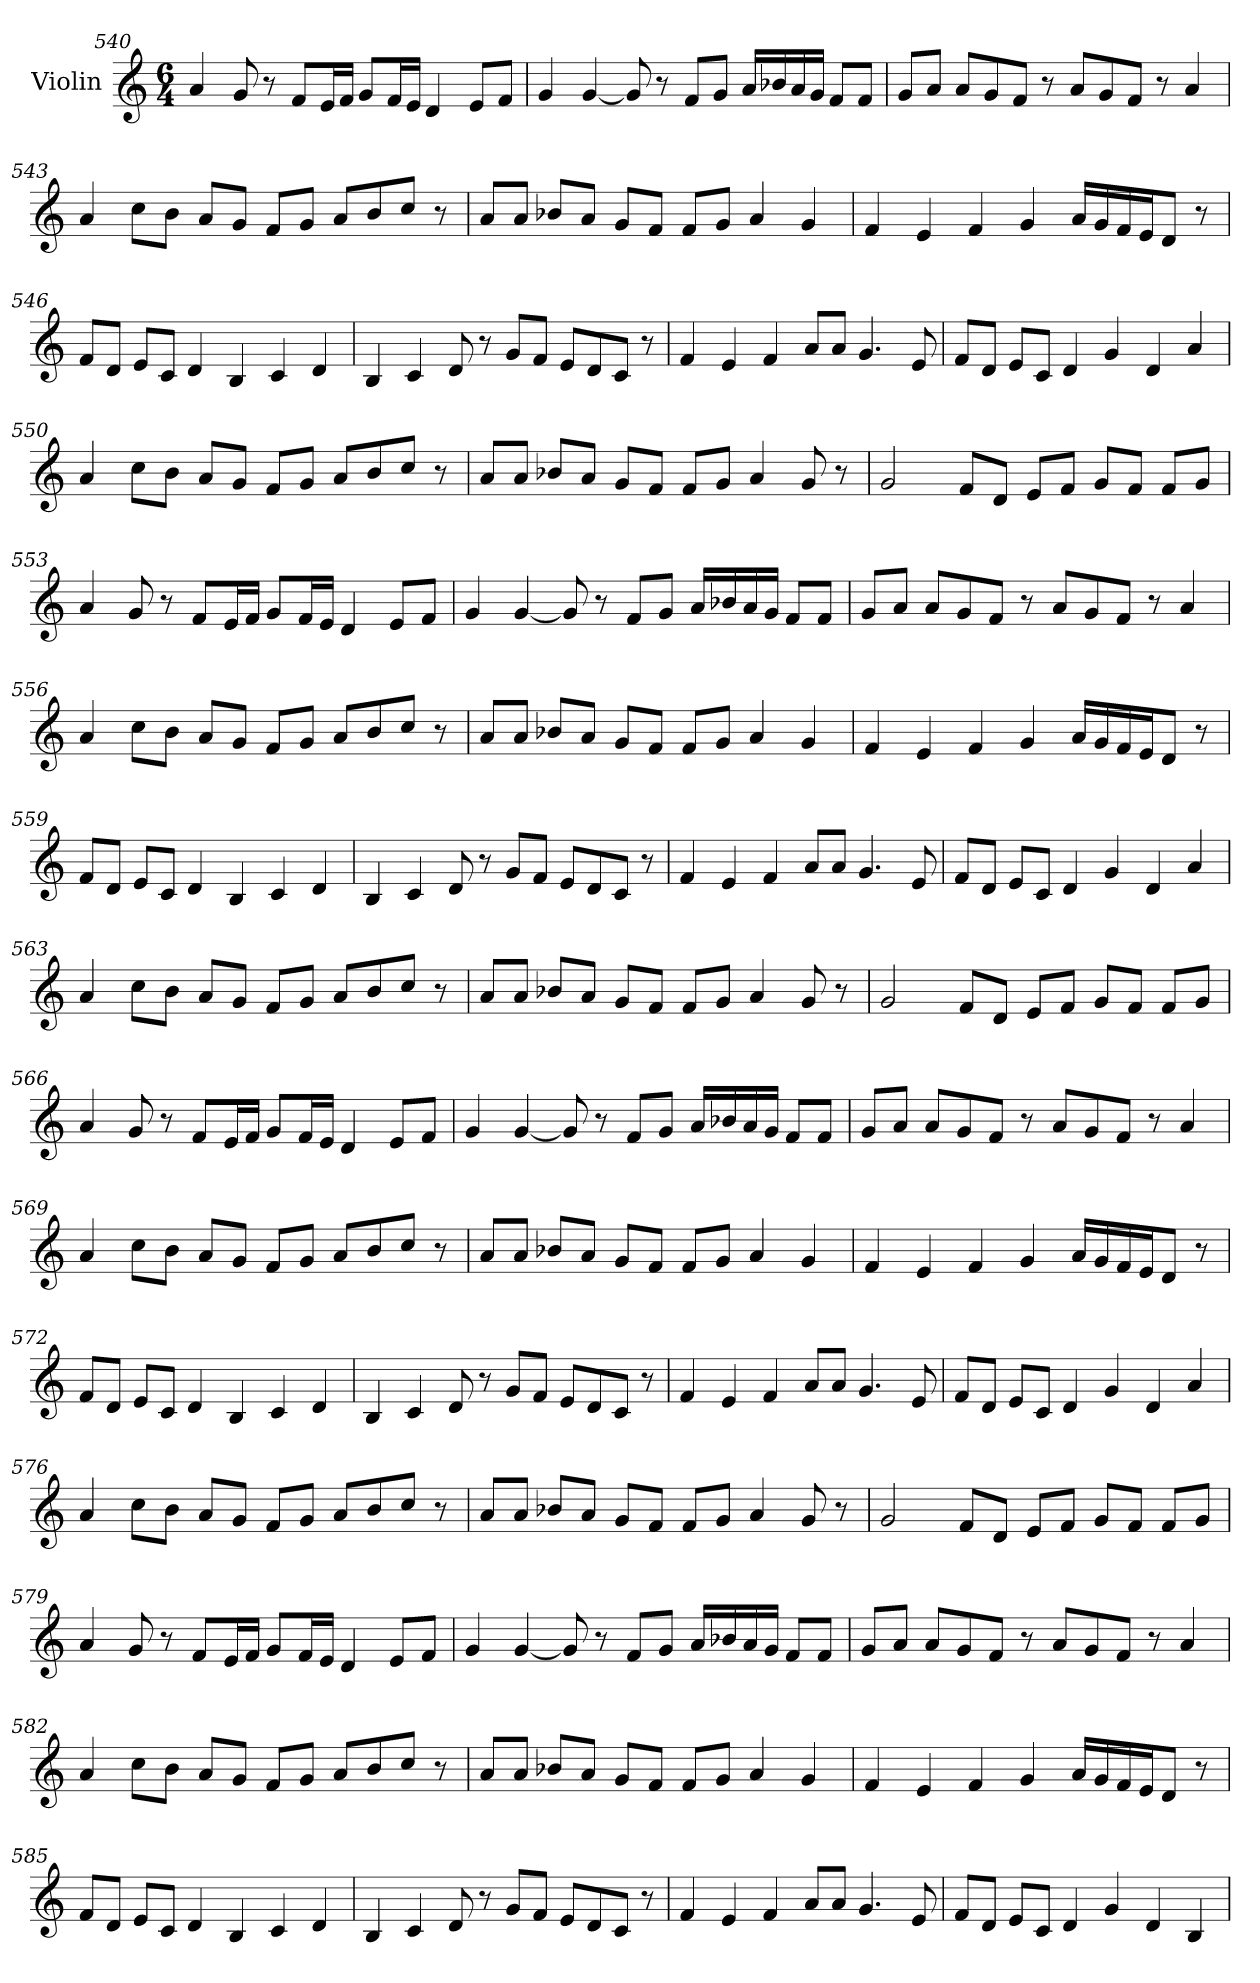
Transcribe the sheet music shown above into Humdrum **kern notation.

**kern
*part1
*staff1
*I"Violin
!!LO:LB:g=z
*clefG2
*k[]
*M6/4
=540
4a/
8g/
8r
8f/L
16e/L
16f/JJ
8g/L
16f/L
16e/JJ
4d/
8e/L
8f/J
=541
4g/
[4g/
8g/]
8r
8f/L
8g/J
16a/LL
16b-X/
16a/
16g/JJ
8f/L
8f/J
=542
8g/L
8a/J
8a/L
8g/
8f/J
8r
8a/L
8g/
8f/J
8r
4a/
!!LO:LB:g=z
=543
4a/
8cc\L
8b\J
8a/L
8g/J
8f/L
8g/J
8a/L
8b/
8cc/J
8r
=544
8a/L
8a/J
8b-X/L
8a/J
8g/L
8f/J
8f/L
8g/J
4a/
4g/
=545
4f/
4e/
4f/
4g/
16a/LL
16g/
16f/
16e/J
8d/J
8r
!!LO:LB:g=z
=546
8f/L
8d/J
8e/L
8c/J
4d/
4B/
4c/
4d/
=547
4B/
4c/
8d/
8r
8g/L
8f/J
8e/L
8d/
8c/J
8r
=548
4f/
4e/
4f/
8a/L
8a/J
4.g/
8e/
!!LO:LB:g=z
=549
8f/L
8d/J
8e/L
8c/J
4d/
4g/
4d/
4a/
=550
4a/
8cc\L
8b\J
8a/L
8g/J
8f/L
8g/J
8a/L
8b/
8cc/J
8r
=551
8a/L
8a/J
8b-X/L
8a/J
8g/L
8f/J
8f/L
8g/J
4a/
8g/
8r
!!LO:LB:g=z
=552
2g/
8f/L
8d/J
8e/L
8f/J
8g/L
8f/J
8f/L
8g/J
=553
4a/
8g/
8r
8f/L
16e/L
16f/JJ
8g/L
16f/L
16e/JJ
4d/
8e/L
8f/J
=554
4g/
[4g/
8g/]
8r
8f/L
8g/J
16a/LL
16b-X/
16a/
16g/JJ
8f/L
8f/J
!!LO:LB:g=z
=555
8g/L
8a/J
8a/L
8g/
8f/J
8r
8a/L
8g/
8f/J
8r
4a/
=556
4a/
8cc\L
8b\J
8a/L
8g/J
8f/L
8g/J
8a/L
8b/
8cc/J
8r
=557
8a/L
8a/J
8b-X/L
8a/J
8g/L
8f/J
8f/L
8g/J
4a/
4g/
!!LO:LB:g=z
=558
4f/
4e/
4f/
4g/
16a/LL
16g/
16f/
16e/J
8d/J
8r
=559
8f/L
8d/J
8e/L
8c/J
4d/
4B/
4c/
4d/
=560
4B/
4c/
8d/
8r
8g/L
8f/J
8e/L
8d/
8c/J
8r
!!LO:PB:g=z
=561
4f/
4e/
4f/
8a/L
8a/J
4.g/
8e/
=562
8f/L
8d/J
8e/L
8c/J
4d/
4g/
4d/
4a/
=563
4a/
8cc\L
8b\J
8a/L
8g/J
8f/L
8g/J
8a/L
8b/
8cc/J
8r
!!LO:LB:g=z
=564
8a/L
8a/J
8b-X/L
8a/J
8g/L
8f/J
8f/L
8g/J
4a/
8g/
8r
=565
2g/
8f/L
8d/J
8e/L
8f/J
8g/L
8f/J
8f/L
8g/J
=566
4a/
8g/
8r
8f/L
16e/L
16f/JJ
8g/L
16f/L
16e/JJ
4d/
8e/L
8f/J
!!LO:LB:g=z
=567
4g/
[4g/
8g/]
8r
8f/L
8g/J
16a/LL
16b-X/
16a/
16g/JJ
8f/L
8f/J
=568
8g/L
8a/J
8a/L
8g/
8f/J
8r
8a/L
8g/
8f/J
8r
4a/
=569
4a/
8cc\L
8b\J
8a/L
8g/J
8f/L
8g/J
8a/L
8b/
8cc/J
8r
!!LO:LB:g=z
=570
8a/L
8a/J
8b-X/L
8a/J
8g/L
8f/J
8f/L
8g/J
4a/
4g/
=571
4f/
4e/
4f/
4g/
16a/LL
16g/
16f/
16e/J
8d/J
8r
=572
8f/L
8d/J
8e/L
8c/J
4d/
4B/
4c/
4d/
!!LO:LB:g=z
=573
4B/
4c/
8d/
8r
8g/L
8f/J
8e/L
8d/
8c/J
8r
=574
4f/
4e/
4f/
8a/L
8a/J
4.g/
8e/
=575
8f/L
8d/J
8e/L
8c/J
4d/
4g/
4d/
4a/
!!LO:LB:g=z
=576
4a/
8cc\L
8b\J
8a/L
8g/J
8f/L
8g/J
8a/L
8b/
8cc/J
8r
=577
8a/L
8a/J
8b-X/L
8a/J
8g/L
8f/J
8f/L
8g/J
4a/
8g/
8r
=578
2g/
8f/L
8d/J
8e/L
8f/J
8g/L
8f/J
8f/L
8g/J
!!LO:LB:g=z
=579
4a/
8g/
8r
8f/L
16e/L
16f/JJ
8g/L
16f/L
16e/JJ
4d/
8e/L
8f/J
=580
4g/
[4g/
8g/]
8r
8f/L
8g/J
16a/LL
16b-X/
16a/
16g/JJ
8f/L
8f/J
=581
8g/L
8a/J
8a/L
8g/
8f/J
8r
8a/L
8g/
8f/J
8r
4a/
!!LO:LB:g=z
=582
4a/
8cc\L
8b\J
8a/L
8g/J
8f/L
8g/J
8a/L
8b/
8cc/J
8r
=583
8a/L
8a/J
8b-X/L
8a/J
8g/L
8f/J
8f/L
8g/J
4a/
4g/
=584
4f/
4e/
4f/
4g/
16a/LL
16g/
16f/
16e/J
8d/J
8r
!!LO:PB:g=z
=585
8f/L
8d/J
8e/L
8c/J
4d/
4B/
4c/
4d/
=586
4B/
4c/
8d/
8r
8g/L
8f/J
8e/L
8d/
8c/J
8r
=587
4f/
4e/
4f/
8a/L
8a/J
4.g/
8e/
!!LO:LB:g=z
=588
8f/L
8d/J
8e/L
8c/J
4d/
4g/
4d/
4B/
=
*-
